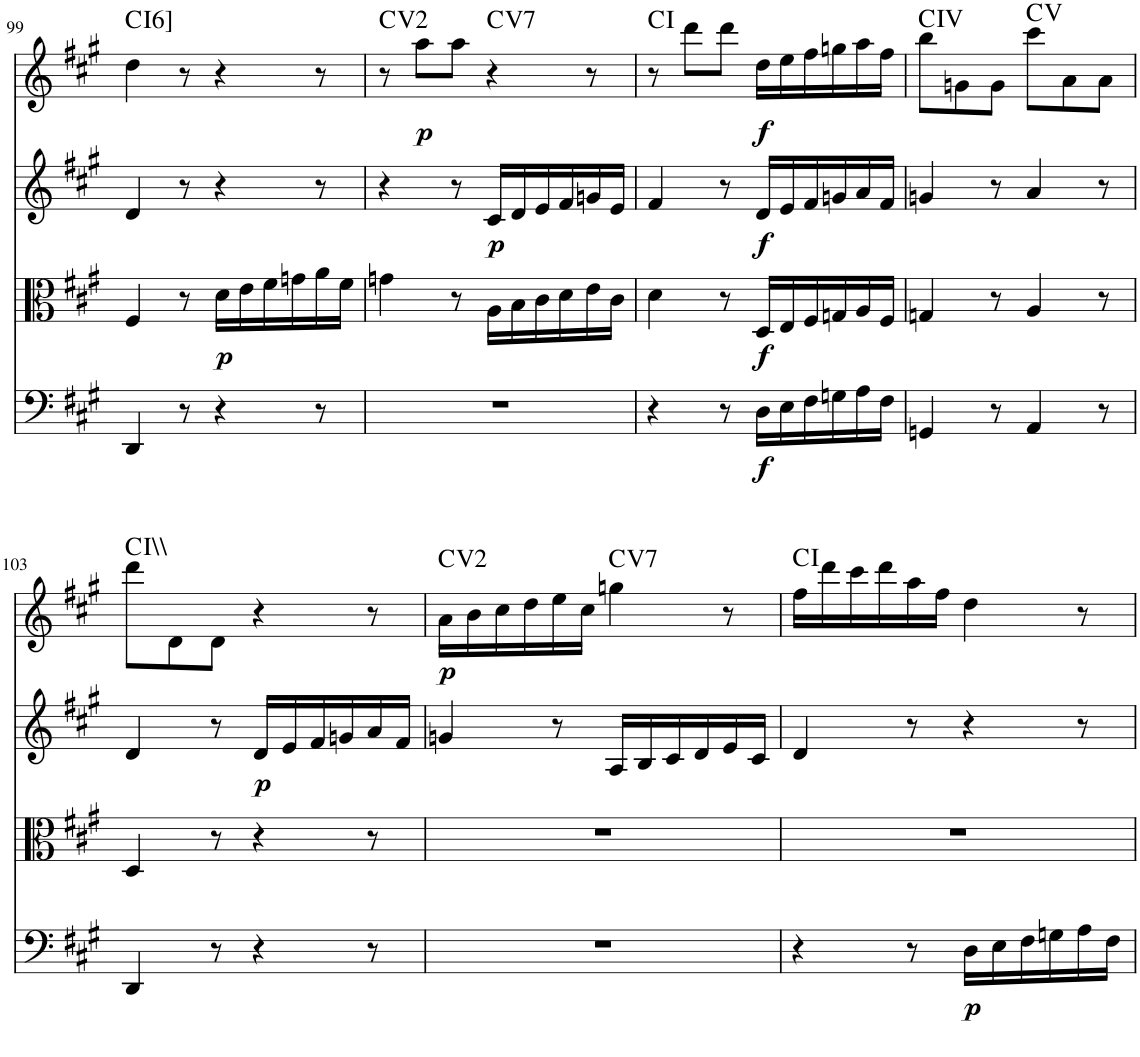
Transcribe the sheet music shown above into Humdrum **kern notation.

**kern	**dynam	**kern	**dynam	**kern	**dynam	**kern	**dynam	**harte
*part4	*part4	*part3	*part3	*part2	*part2	*part1	*part1	*part1
*staff4	*staff4	*staff3	*staff3	*staff2	*staff2	*staff1	*staff1	*
*I"Violoncello	*	*I"Viola	*	*I"Violin 2	*	*I"Violin 1	*	*
*I'Vc	*	*I'Vla	*	*I'Vln	*	*I'Vln	*	*
!!LO:PB:g=z
*clefF4	*	*clefC3	*	*clefG2	*	*clefG2	*	*
*k[f#c#g#]	*	*k[f#c#g#]	*	*k[f#c#g#]	*	*k[f#c#g#]	*	*
*A:	*	*A:	*	*A:	*	*A:	*	*
*M6/8	*	*M6/8	*	*M6/8	*	*M6/8	*	*
=99	=99	=99	=99	=99	=99	=99	=99	=99
!	!	!	!	!	!	!	!	!LO:H:kt=6
4DD/	.	4F#/	.	4d/	.	4dd\	.	C:maj6
8r	.	8r	.	8r	.	8r	.	.
!	!	!	!LO:DY:b	!	!	!	!	!
4r	.	16d\LL	p	4r	.	4r	.	.
.	.	16e\	.	.	.	.	.	.
.	.	16f#\	.	.	.	.	.	.
.	.	16gn\	.	.	.	.	.	.
8r	.	16a\	.	8r	.	8r	.	.
.	.	16f#\JJ	.	.	.	.	.	.
=100	=100	=100	=100	=100	=100	=100	=100	=100
2.r	.	4gn\	.	4r	.	8r	.	C:maj(2)
!	!	!	!	!	!	!	!LO:DY:b	!
.	.	.	.	.	.	8aa\L	p	.
.	.	8r	.	8r	.	8aa\J	.	.
!	!	!	!	!	!LO:DY:b	!	!	!LO:H:kt=7
.	.	16A\LL	.	16c#/LL	p	4r	.	C:7
.	.	16B\	.	16d/	.	.	.	.
.	.	16c#\	.	16e/	.	.	.	.
.	.	16d\	.	16f#/	.	.	.	.
.	.	16e\	.	16gn/	.	8r	.	.
.	.	16c#\JJ	.	16e/JJ	.	.	.	.
=101	=101	=101	=101	=101	=101	=101	=101	=101
4r	.	4d\	.	4f#/	.	8r	.	C:maj
.	.	.	.	.	.	8ddd\L	.	.
8r	.	8r	.	8r	.	8ddd\J	.	.
!	!LO:DY:b	!	!LO:DY:b	!	!LO:DY:b	!	!LO:DY:b	!
16D\LL	f	16D/LL	f	16d/LL	f	16dd\LL	f	.
16E\	.	16E/	.	16e/	.	16ee\	.	.
16F#\	.	16F#/	.	16f#/	.	16ff#\	.	.
16Gn\	.	16Gn/	.	16gn/	.	16ggn\	.	.
16A\	.	16A/	.	16a/	.	16aa\	.	.
16F#\JJ	.	16F#/JJ	.	16f#/JJ	.	16ff#\JJ	.	.
=102	=102	=102	=102	=102	=102	=102	=102	=102
4GGn/	.	4Gn/	.	4gn/	.	8bb\L	.	C:maj
.	.	.	.	.	.	8gn\	.	.
8r	.	8r	.	8r	.	8g\J	.	.
4AA/	.	4A/	.	4a/	.	8ccc#\L	.	C:maj
.	.	.	.	.	.	8a\	.	.
8r	.	8r	.	8r	.	8a\J	.	.
!!LO:LB:g=z
=103	=103	=103	=103	=103	=103	=103	=103	=103
4DD/	.	4D/	.	4d/	.	8ddd\L	.	C:maj
.	.	.	.	.	.	8d\	.	.
8r	.	8r	.	8r	.	8d\J	.	.
!	!	!	!	!	!LO:DY:b	!	!	!
4r	.	4r	.	16d/LL	p	4r	.	.
.	.	.	.	16e/	.	.	.	.
.	.	.	.	16f#/	.	.	.	.
.	.	.	.	16gn/	.	.	.	.
8r	.	8r	.	16a/	.	8r	.	.
.	.	.	.	16f#/JJ	.	.	.	.
=104	=104	=104	=104	=104	=104	=104	=104	=104
!	!	!	!	!	!	!	!LO:DY:b	!
2.r	.	2.r	.	4gn/	.	16a\LL	p	C:maj(2)
.	.	.	.	.	.	16b\	.	.
.	.	.	.	.	.	16cc#\	.	.
.	.	.	.	.	.	16dd\	.	.
.	.	.	.	8r	.	16ee\	.	.
.	.	.	.	.	.	16cc#\JJ	.	.
!	!	!	!	!	!	!	!	!LO:H:kt=7
.	.	.	.	16A/LL	.	4ggn\	.	C:7
.	.	.	.	16B/	.	.	.	.
.	.	.	.	16c#/	.	.	.	.
.	.	.	.	16d/	.	.	.	.
.	.	.	.	16e/	.	8r	.	.
.	.	.	.	16c#/JJ	.	.	.	.
=105	=105	=105	=105	=105	=105	=105	=105	=105
4r	.	2.r	.	4d/	.	16ff#\LL	.	C:maj
.	.	.	.	.	.	16ddd\	.	.
.	.	.	.	.	.	16ccc#\	.	.
.	.	.	.	.	.	16ddd\	.	.
8r	.	.	.	8r	.	16aa\	.	.
.	.	.	.	.	.	16ff#\JJ	.	.
!	!LO:DY:b	!	!	!	!	!	!	!
16D\LL	p	.	.	4r	.	4dd\	.	.
16E\	.	.	.	.	.	.	.	.
16F#\	.	.	.	.	.	.	.	.
16Gn\	.	.	.	.	.	.	.	.
16A\	.	.	.	8r	.	8r	.	.
16F#\JJ	.	.	.	.	.	.	.	.
=	=	=	=	=	=	=	=	=
*-	*-	*-	*-	*-	*-	*-	*-	*-
